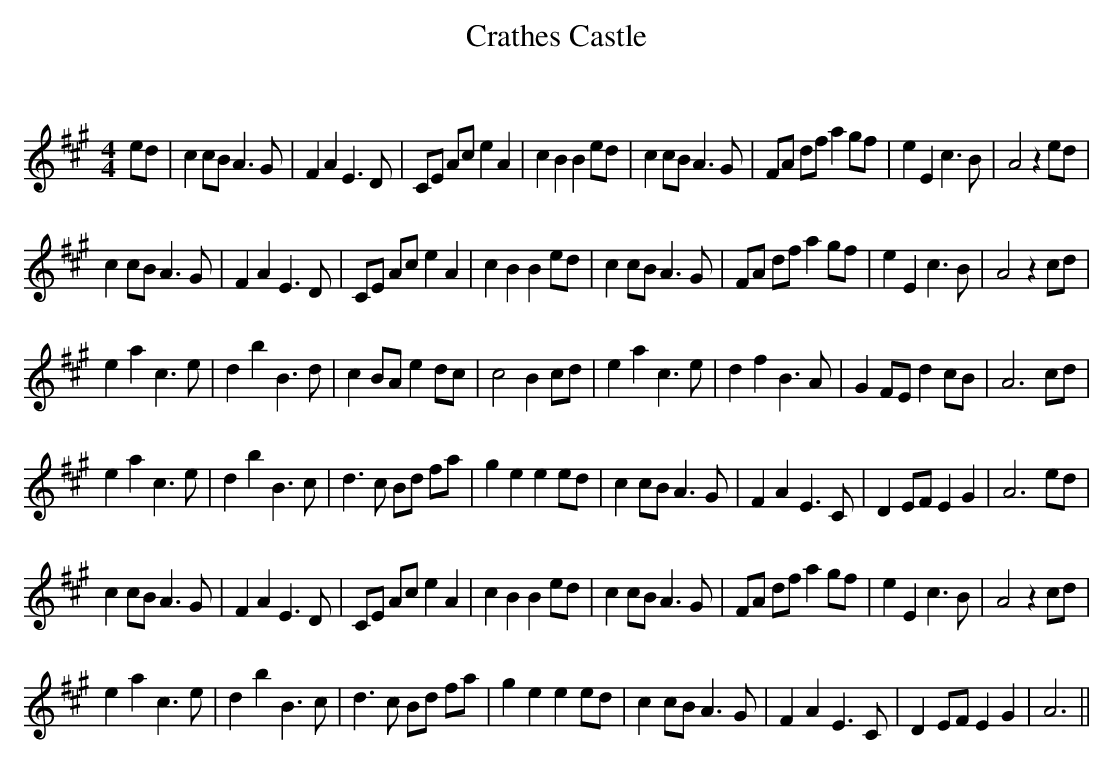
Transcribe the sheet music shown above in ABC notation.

X:1
T: Crathes Castle
C:
Q: 128
K:A
M:4/4
L:1/16
e2d2|c4 c2B2 A6G2|F4 A4 E6D2|C2E2 A2c2 e4A4|c4B4 B4 e2d2|c4 c2B2 A6G2|F2A2 d2f2 a4 g2f2|e4E4 c6B2|A8 z4 e2d2|
c4 c2B2 A6G2|F4 A4 E6D2|C2E2 A2c2 e4A4|c4B4 B4 e2d2|c4 c2B2 A6G2|F2A2 d2f2 a4 g2f2|e4E4 c6B2|A8 z4 c2d2|
e4 a4 c6e2|d4 b4 B6d2|c4 B2A2 e4 d2c2|c8 B4 c2d2|e4a4 c6e2|d4f4 B6A2|G4 F2E2 d4 c2B2|A12 c2d2|
e4 a4 c6e2|d4 b4 B6c2|d6c2 B2d2 f2a2|g4e4 e4 e2d2|c4 c2B2 A6G2|F4 A4 E6C2|D4 E2F2 E4G4|A12 e2d2|
c4 c2B2 A6G2|F4A4 E6D2|C2E2 A2c2 e4A4|c4B4 B4 e2d2|c4 c2B2 A6G2|F2A2 d2f2 a4 g2f2|e4E4 c6B2|A8 z4 c2d2|
e4 a4 c6e2|d4b4 B6c2|d6c2 B2d2 f2a2|g4e4 e4 e2d2|c4 c2B2 A6G2|F4A4 E6C2|D4 E2F2 E4G4|A12||
